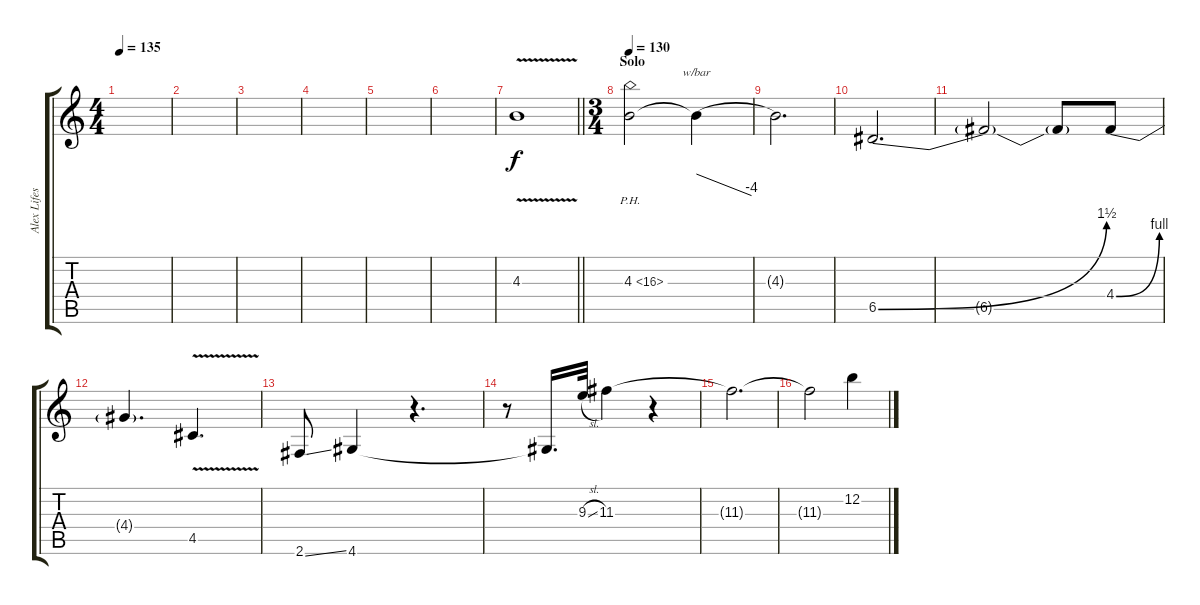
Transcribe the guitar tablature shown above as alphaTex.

\track ("Alex Lifeson - Solo" "Alex Lifes") {mute instrument overdrivenguitar}
\staff {score tabs}
\tuning (E4 B3 G3 D3 A2 E2) {hide}
\ts (4 4)
\tempo 135
\clef g2
\ks c
|
|
|
|
|
|
\barLineRight lightlight
4.3{v}.1 |
\ts (3 4)
\section ("" "Solo")
\tempo 130
4.3{ph 12}.2 4.3{t}.4{tbe (dive default 0 0 60 -16) dy f} |
4.3{t}.2{d} |
6.5{be (bend 0 0 60 6)}.2{d} |
6.5{t}.2 6.5{t}.8 4.4{be (bend 0 0 60 4)}.8 |
4.4{t}.4{d} 4.5{v}.4{d} |
2.6{ss}.8 4.6.4 r.4{d} |
r.8 4.6{t}.16{d} 9.3{sl}.32 11.3.4 r.4 |
11.3{t}.2{d} |
11.3{t}.2 12.2.4
